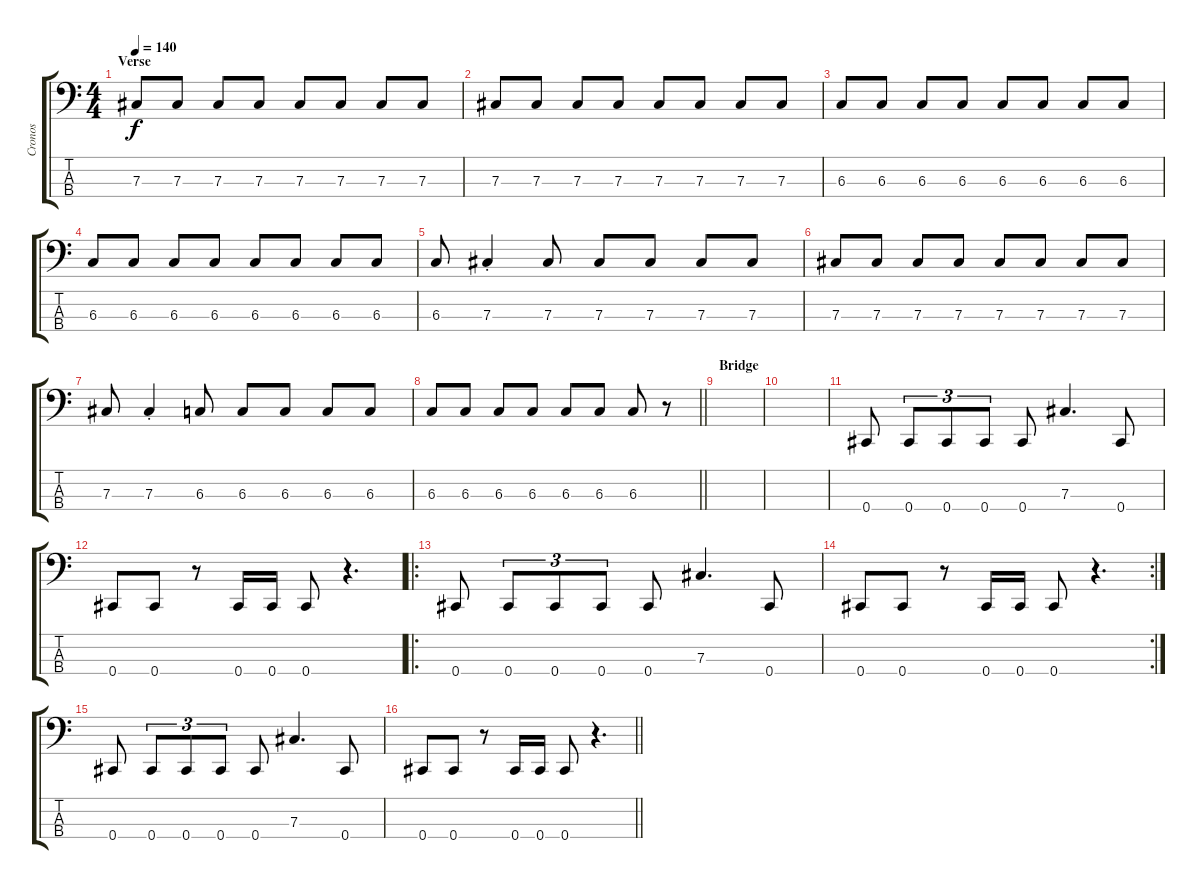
\track ("Cronos" "Cronos") {instrument electricbasspick}
\staff {score tabs}
\tuning (E2 B1 Gb1 Db1) {hide}
\ts (4 4)
\section ("" "Verse")
\tempo 140
\clef f4
\ks c
7.3.8{dy f} 7.3.8 7.3.8 7.3.8 7.3.8 7.3.8 7.3.8 7.3.8 |
7.3.8 7.3.8 7.3.8 7.3.8 7.3.8 7.3.8 7.3.8 7.3.8 |
6.3.8 6.3.8 6.3.8 6.3.8 6.3.8 6.3.8 6.3.8 6.3.8 |
6.3.8 6.3.8 6.3.8 6.3.8 6.3.8 6.3.8 6.3.8 6.3.8 |
6.3.8 7.3{st}.4 7.3.8 7.3.8 7.3.8 7.3.8 7.3.8 |
7.3.8 7.3.8 7.3.8 7.3.8 7.3.8 7.3.8 7.3.8 7.3.8 |
7.3.8 7.3{st}.4 6.3.8 6.3.8 6.3.8 6.3.8 6.3.8 |
\barLineRight lightlight
6.3.8 6.3.8 6.3.8 6.3.8 6.3.8 6.3.8 6.3.8 r.8 |
\section ("" "Bridge")
|
|
0.4.8 0.4.8{tu (3 2)} 0.4.8{tu (3 2)} 0.4.8{tu (3 2)} 0.4.8 7.3.4{d} 0.4.8 |
0.4.8 0.4.8 r.8 0.4.16 0.4.16 0.4.8 r.4{d} |
\ro
0.4.8 0.4.8{tu (3 2)} 0.4.8{tu (3 2)} 0.4.8{tu (3 2)} 0.4.8 7.3.4{d} 0.4.8 |
\rc 2
0.4.8 0.4.8 r.8 0.4.16 0.4.16 0.4.8 r.4{d} |
0.4.8 0.4.8{tu (3 2)} 0.4.8{tu (3 2)} 0.4.8{tu (3 2)} 0.4.8 7.3.4{d} 0.4.8 |
\barLineRight lightlight
0.4.8 0.4.8 r.8 0.4.16 0.4.16 0.4.8 r.4{d}
